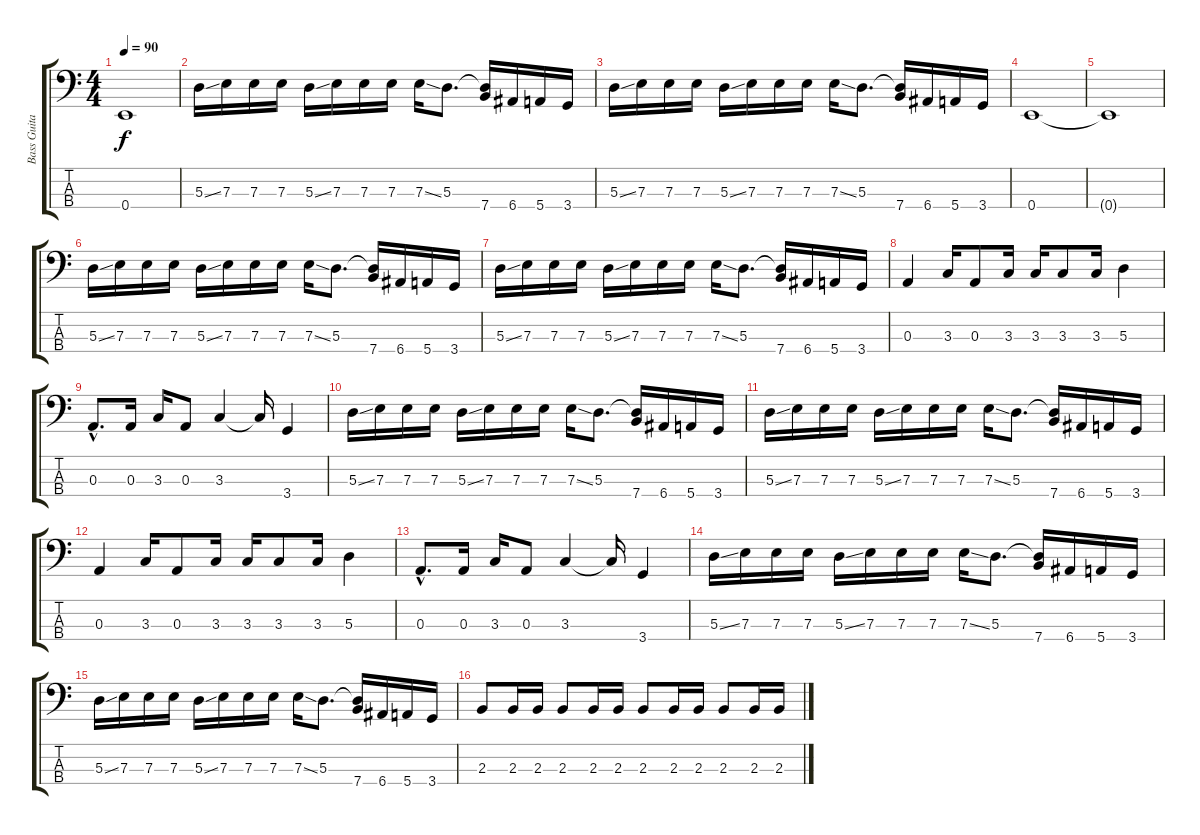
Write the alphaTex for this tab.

\track ("Bass Guitar" "Bass Guita") {instrument electricbassfinger}
\staff {score tabs}
\tuning (G2 D2 A1 E1) {hide}
\ts (4 4)
\tempo 90
\clef f4
\ks c
0.4{t}.1{dy f} |
5.3{ss}.16 7.3.16 7.3.16 7.3.16 5.3{ss}.16 7.3.16 7.3.16 7.3.16 7.3{ss}.16 5.3.8{d} (5.3{t} 7.4).16 6.4.16 5.4.16 3.4.16 |
5.3{ss}.16 7.3.16 7.3.16 7.3.16 5.3{ss}.16 7.3.16 7.3.16 7.3.16 7.3{ss}.16 5.3.8{d} (5.3{t} 7.4).16 6.4.16 5.4.16 3.4.16 |
0.4.1 |
0.4{t}.1 |
5.3{ss}.16 7.3.16 7.3.16 7.3.16 5.3{ss}.16 7.3.16 7.3.16 7.3.16 7.3{ss}.16 5.3.8{d} (5.3{t} 7.4).16 6.4.16 5.4.16 3.4.16 |
5.3{ss}.16 7.3.16 7.3.16 7.3.16 5.3{ss}.16 7.3.16 7.3.16 7.3.16 7.3{ss}.16 5.3.8{d} (5.3{t} 7.4).16 6.4.16 5.4.16 3.4.16 |
0.3.4 3.3.16 0.3.8 3.3.16 3.3.16 3.3.8 3.3.16 5.3.4 |
0.3{hac}.8{d} 0.3.16 3.3.16 0.3.8 3.3.4 3.3{t}.16 3.4.4 |
5.3{ss}.16 7.3.16 7.3.16 7.3.16 5.3{ss}.16 7.3.16 7.3.16 7.3.16 7.3{ss}.16 5.3.8{d} (5.3{t} 7.4).16 6.4.16 5.4.16 3.4.16 |
5.3{ss}.16 7.3.16 7.3.16 7.3.16 5.3{ss}.16 7.3.16 7.3.16 7.3.16 7.3{ss}.16 5.3.8{d} (5.3{t} 7.4).16 6.4.16 5.4.16 3.4.16 |
0.3.4 3.3.16 0.3.8 3.3.16 3.3.16 3.3.8 3.3.16 5.3.4 |
0.3{hac}.8{d} 0.3.16 3.3.16 0.3.8 3.3.4 3.3{t}.16 3.4.4 |
5.3{ss}.16 7.3.16 7.3.16 7.3.16 5.3{ss}.16 7.3.16 7.3.16 7.3.16 7.3{ss}.16 5.3.8{d} (5.3{t} 7.4).16 6.4.16 5.4.16 3.4.16 |
5.3{ss}.16 7.3.16 7.3.16 7.3.16 5.3{ss}.16 7.3.16 7.3.16 7.3.16 7.3{ss}.16 5.3.8{d} (5.3{t} 7.4).16 6.4.16 5.4.16 3.4.16 |
2.3.8 2.3.16 2.3.16 2.3.8 2.3.16 2.3.16 2.3.8 2.3.16 2.3.16 2.3.8 2.3.16 2.3.16
